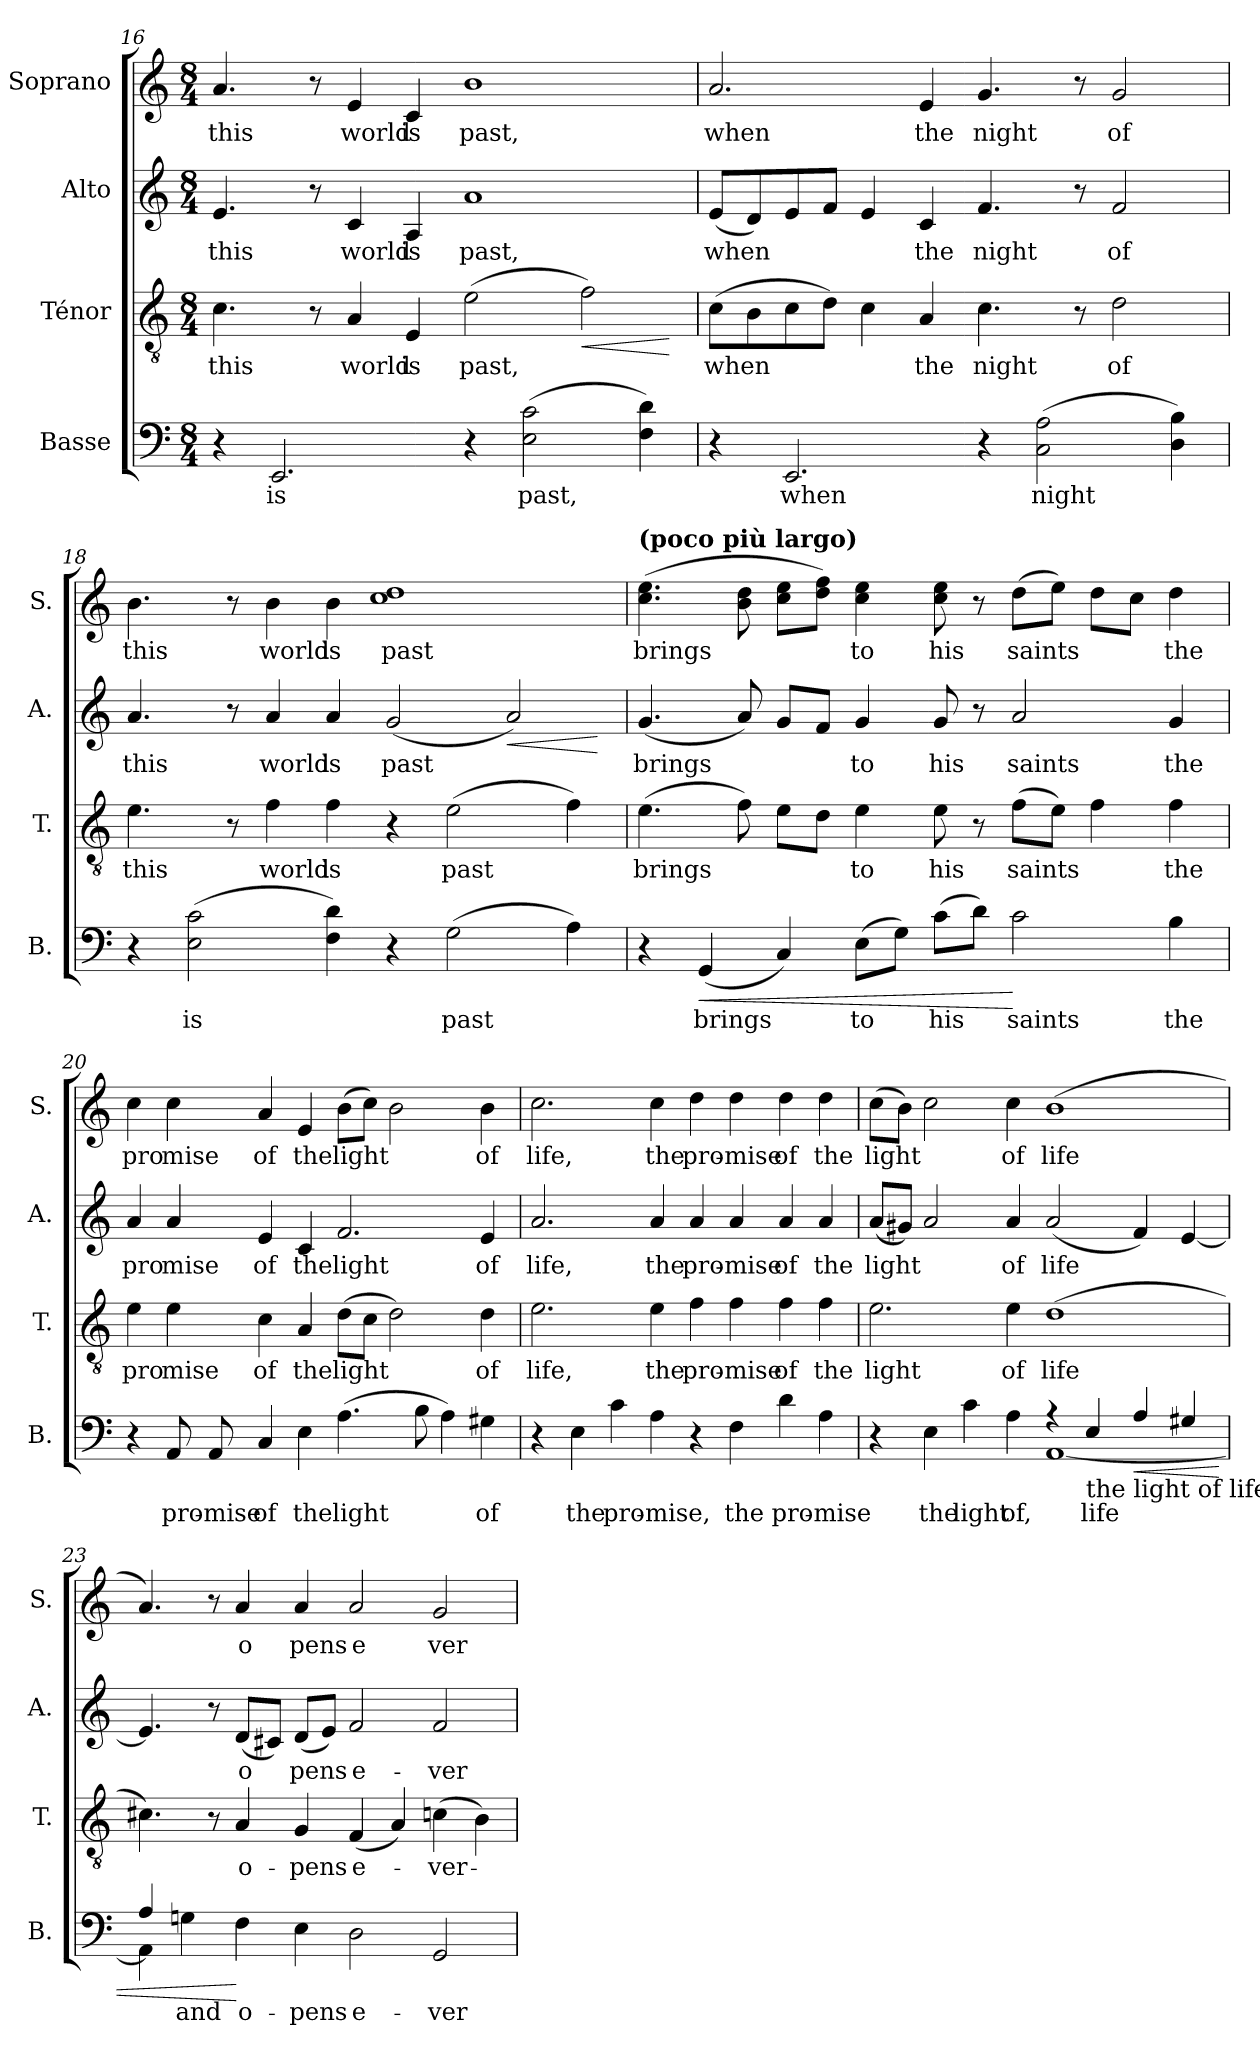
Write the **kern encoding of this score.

**kern	**text	**dynam	**kern	**text	**dynam	**kern	**text	**dynam	**kern	**text
*part4	*part4	*part4	*part3	*part3	*part3	*part2	*part2	*part2	*part1	*part1
*staff4	*staff4	*staff4	*staff3	*staff3	*staff3	*staff2	*staff2	*staff2	*staff1	*staff1
*I"Basse	*	*	*I"Ténor	*	*	*I"Alto	*	*	*I"Soprano	*
*I'B.	*	*	*I'T.	*	*	*I'A.	*	*	*I'S.	*
!!LO:LB:g=z
*clefF4	*	*	*clefGv2	*	*	*clefG2	*	*	*clefG2	*
*k[]	*	*	*k[]	*	*	*k[]	*	*	*k[]	*
*M8/4	*	*	*M8/4	*	*	*M8/4	*	*	*M8/4	*
=16	=16	=16	=16	=16	=16	=16	=16	=16	=16	=16
!	!	!	!	!LO:LY:b	!	!	!LO:LY:b	!	!	!LO:LY:b
4r	.	.	4.c\	this	.	4.e/	this	.	4.a/	this
!	!LO:LY:b	!	!	!	!	!	!	!	!	!
2.EE/	is	.	.	.	.	.	.	.	.	.
.	.	.	8r	.	.	8r	.	.	8r	.
!	!	!	!	!LO:LY:b	!	!	!LO:LY:b	!	!	!LO:LY:b
.	.	.	4A/	world	.	4c/	world	.	4e/	world
!	!	!	!	!LO:LY:b	!	!	!LO:LY:b	!	!	!LO:LY:b
.	.	.	4E/	is	.	4A/	is	.	4c/	is
!	!	!	!	!LO:LY:b	!	!	!LO:LY:b	!	!	!LO:LY:b
4r	.	.	(2e\	past,	.	1a	past,	.	1b	past,
!	!LO:LY:b	!	!	!	!	!	!	!	!	!
(2E\ 2c\	past,	.	.	.	.	.	.	.	.	.
!	!	!	!	!	!LO:HP:b	!	!	!	!	!
.	.	.	2f\)	.	<	.	.	.	.	.
4F\ 4d\)	.	.	.	.	.	.	.	.	.	.
.	.	.	.	.	[	.	.	.	.	.
=17	=17	=17	=17	=17	=17	=17	=17	=17	=17	=17
!	!	!	!	!LO:LY:b	!	!	!LO:LY:b	!	!	!LO:LY:b
4r	.	.	(8c\L	when	.	(>8e/L	when	.	2.a/	when
.	.	.	8B\	.	.	8d/)	.	.	.	.
!	!LO:LY:b	!	!	!	!	!	!	!	!	!
2.EE/	when	.	8c\	.	.	8e/	.	.	.	.
.	.	.	8d\J)	.	.	8f/J	.	.	.	.
.	.	.	4c\	.	.	4e/	.	.	.	.
!	!	!	!	!LO:LY:b	!	!	!LO:LY:b	!	!	!LO:LY:b
.	.	.	4A/	the	.	4c/	the	.	4e/	the
!	!	!	!	!LO:LY:b	!	!	!LO:LY:b	!	!	!LO:LY:b
4r	.	.	4.c\	night	.	4.f/	night	.	4.g/	night
!	!LO:LY:b	!	!	!	!	!	!	!	!	!
(2C\ 2A\	night	.	.	.	.	.	.	.	.	.
.	.	.	8r	.	.	8r	.	.	8r	.
!	!	!	!	!LO:LY:b	!	!	!LO:LY:b	!	!	!LO:LY:b
.	.	.	2d\	of	.	2f/	of	.	2g/	of
4D\ 4B\)	.	.	.	.	.	.	.	.	.	.
=18	=18	=18	=18	=18	=18	=18	=18	=18	=18	=18
!	!	!	!	!LO:LY:b	!	!	!LO:LY:b	!	!	!LO:LY:b
4r	.	.	4.e\	this	.	4.a/	this	.	4.b\	this
!	!LO:LY:b	!	!	!	!	!	!	!	!	!
(2E\ 2c\	is	.	.	.	.	.	.	.	.	.
.	.	.	8r	.	.	8r	.	.	8r	.
!	!	!	!	!LO:LY:b	!	!	!LO:LY:b	!	!	!LO:LY:b
.	.	.	4f\	world	.	4a/	world	.	4b\	world
!	!	!	!	!LO:LY:b	!	!	!LO:LY:b	!	!	!LO:LY:b
4F\ 4d\)	.	.	4f\	is	.	4a/	is	.	4b\	is
!	!	!	!	!	!	!	!LO:LY:b	!	!	!LO:LY:b
4r	.	.	4r	.	.	(>2g/	past	.	1cc 1dd	past
!	!LO:LY:b	!	!	!LO:LY:b	!	!	!	!	!	!
(2G\	past	.	(2e\	past	.	.	.	.	.	.
!	!	!	!	!	!	!	!	!LO:HP:b	!	!
.	.	.	.	.	.	2a/)	.	<	.	.
4A\)	.	.	4f\)	.	.	.	.	.	.	.
.	.	.	.	.	.	.	.	[	.	.
!!LO:PB:g=z
=19	=19	=19	=19	=19	=19	=19	=19	=19	=19	=19
!	!	!	!	!	!	!	!	!	!LO:TX:a:B:t=(poco più largo)	!
!	!	!	!	!LO:LY:b	!	!	!LO:LY:b	!	!	!LO:LY:b
4r	.	.	(4.e\	brings	.	(>4.g/	brings	.	(4.cc\ 4.ee\	brings
!	!LO:LY:b	!LO:HP:b	!	!	!	!	!	!	!	!
(>4GG/	brings	<	.	.	.	.	.	.	.	.
.	.	.	8f\)	.	.	8a/)	.	.	8b\ 8dd\	.
4C/)	.	.	8e\L	.	.	8g/L	.	.	8cc\ 8ee\L	.
.	.	.	8d\J	.	.	8f/J	.	.	8dd\ 8ff\J)	.
!	!LO:LY:b	!	!	!LO:LY:b	!	!	!LO:LY:b	!	!	!LO:LY:b
(8E\L	to	.	4e\	to	.	4g/	to	.	4cc\ 4ee\	to
8G\J)	.	.	.	.	.	.	.	.	.	.
!	!LO:LY:b	!	!	!LO:LY:b	!	!	!LO:LY:b	!	!	!LO:LY:b
(8c\L	his	.	8e\	his	.	8g/	his	.	8cc\ 8ee\	his
8d\J)	.	.	8r	.	.	8r	.	.	8r	.
!	!LO:LY:b	!	!	!LO:LY:b	!	!	!LO:LY:b	!	!	!LO:LY:b
2c\	saints	[	(8f\L	saints	.	2a/	saints	.	(8dd\L	saints
.	.	.	8e\J)	.	.	.	.	.	8ee\J)	.
.	.	.	4f\	.	.	.	.	.	8dd\L	.
.	.	.	.	.	.	.	.	.	8cc\J	.
!	!LO:LY:b	!	!	!LO:LY:b	!	!	!LO:LY:b	!	!	!LO:LY:b
4B\	the	.	4f\	the	.	4g/	the	.	4dd\	the
=20	=20	=20	=20	=20	=20	=20	=20	=20	=20	=20
!	!	!	!	!LO:LY:b	!	!	!LO:LY:b	!	!	!LO:LY:b
4r	.	.	4e\	pro	.	4a/	pro	.	4cc\	pro
!	!LO:LY:b	!	!	!LO:LY:b	!	!	!LO:LY:b	!	!	!LO:LY:b
8AA/	pro-	.	4e\	mise	.	4a/	mise	.	4cc\	mise
!	!LO:LY:b	!	!	!	!	!	!	!	!	!
8AA/	-mise	.	.	.	.	.	.	.	.	.
!	!LO:LY:b	!	!	!LO:LY:b	!	!	!LO:LY:b	!	!	!LO:LY:b
4C/	of	.	4c\	of	.	4e/	of	.	4a/	of
!	!LO:LY:b	!	!	!LO:LY:b	!	!	!LO:LY:b	!	!	!LO:LY:b
4E\	the	.	4A/	the	.	4c/	the	.	4e/	the
!	!LO:LY:b	!	!	!LO:LY:b	!	!	!LO:LY:b	!	!	!LO:LY:b
(4.A\	light	.	(8d\L	light	.	2.f/	light	.	(8b\L	light
.	.	.	8c\J	.	.	.	.	.	8cc\J)	.
.	.	.	2d\)	.	.	.	.	.	2b\	.
8B\	.	.	.	.	.	.	.	.	.	.
4A\)	.	.	.	.	.	.	.	.	.	.
!	!LO:LY:b	!	!	!LO:LY:b	!	!	!LO:LY:b	!	!	!LO:LY:b
4G#X\	of	.	4d\	of	.	4e/	of	.	4b\	of
!!LO:LB:g=z
=21	=21	=21	=21	=21	=21	=21	=21	=21	=21	=21
!	!	!	!	!LO:LY:b	!	!	!LO:LY:b	!	!	!LO:LY:b
4r	.	.	2.e\	life,	.	2.a/	life,	.	2.cc\	life,
!	!LO:LY:b	!	!	!	!	!	!	!	!	!
4E\	the	.	.	.	.	.	.	.	.	.
!	!LO:LY:b	!	!	!	!	!	!	!	!	!
4c\	pro-	.	.	.	.	.	.	.	.	.
!	!LO:LY:b	!	!	!LO:LY:b	!	!	!LO:LY:b	!	!	!LO:LY:b
4A\	-mise,	.	4e\	the	.	4a/	the	.	4cc\	the
!	!	!	!	!LO:LY:b	!	!	!LO:LY:b	!	!	!LO:LY:b
4r	.	.	4f\	pro-	.	4a/	pro-	.	4dd\	pro-
!	!LO:LY:b	!	!	!LO:LY:b	!	!	!LO:LY:b	!	!	!LO:LY:b
4F\	the	.	4f\	-mise	.	4a/	-mise	.	4dd\	-mise
!	!LO:LY:b	!	!	!LO:LY:b	!	!	!LO:LY:b	!	!	!LO:LY:b
4d\	pro-	.	4f\	of	.	4a/	of	.	4dd\	of
!	!LO:LY:b	!	!	!LO:LY:b	!	!	!LO:LY:b	!	!	!LO:LY:b
4A\	-mise	.	4f\	the	.	4a/	the	.	4dd\	the
=22	=22	=22	=22	=22	=22	=22	=22	=22	=22	=22
*^	*	*	*	*	*	*	*	*	*	*
!	!	!	!	!	!LO:LY:b	!	!	!LO:LY:b	!	!	!LO:LY:b
4r	1ryy	.	.	2.e\	light	.	(>8a/L	light	.	(8cc\L	light
.	.	.	.	.	.	.	8g#X/J)	.	.	8b\J)	.
!	!	!LO:LY:b	!	!	!	!	!	!	!	!	!
4E\	.	the	.	.	.	.	2a/	.	.	2cc\	.
!	!	!LO:LY:b	!	!	!	!	!	!	!	!	!
4c\	.	light	.	.	.	.	.	.	.	.	.
!	!	!LO:LY:b	!	!	!LO:LY:b	!	!	!LO:LY:b	!	!	!LO:LY:b
4A\	.	of,	.	4e\	of	.	4a/	of	.	4cc\	of
!	!	!	!	!	!LO:LY:b	!	!	!LO:LY:b	!	!	!LO:LY:b
4r	[1AA	.	.	(1d	life	.	(>2a/	life	.	(1b	life
!LO:TX:b:t=the light of life	!	!	!	!	!	!	!	!	!	!	!
!	!	!LO:LY:b	!	!	!	!	!	!	!	!	!
4E/	.	life	.	.	.	.	.	.	.	.	.
!	!	!	!LO:HP:b	!	!	!	!	!	!	!	!
4A/	.	.	<	.	.	.	4f/)	.	.	.	.
4G#X/	.	.	.	.	.	.	[4e/	.	.	.	.
!!LO:LB:g=z
=23	=23	=23	=23	=23	=23	=23	=23	=23	=23	=23	=23
4A/	4AA\]	.	.	4.c#X\)	.	.	4.e/]	.	.	4.a/)	.
!	!	!LO:LY:b	!	!	!	!	!	!	!	!	!
4Gn\	1..ryy	and	.	.	.	.	.	.	.	.	.
.	.	.	.	8r	.	.	8r	.	.	8r	.
!	!	!LO:LY:b	!	!	!LO:LY:b	!	!	!LO:LY:b	!	!	!LO:LY:b
4F\	.	o-	[	4A/	o-	.	(>8d/L	o	.	4a/	o
.	.	.	.	.	.	.	8c#X/J)	.	.	.	.
!	!	!LO:LY:b	!	!	!LO:LY:b	!	!	!LO:LY:b	!	!	!LO:LY:b
4E\	.	-pens	.	4G/	-pens	.	(>8d/L	pens	.	4a/	pens
.	.	.	.	.	.	.	8e/J)	.	.	.	.
!	!	!LO:LY:b	!	!	!LO:LY:b	!	!	!LO:LY:b	!	!	!LO:LY:b
2D\	.	e-	.	(>4F/	e-	.	2f/	e-	.	2a/	e
.	.	.	.	4A/)	.	.	.	.	.	.	.
!	!	!LO:LY:b	!	!	!LO:LY:b	!	!	!LO:LY:b	!	!	!LO:LY:b
2GG/	.	-ver-	.	(4cn\	-ver-	.	2f/	-ver-	.	2g/	ver
.	.	.	.	4B\)	.	.	.	.	.	.	.
*v	*v	*	*	*	*	*	*	*	*	*	*
=	=	=	=	=	=	=	=	=	=	=
*-	*-	*-	*-	*-	*-	*-	*-	*-	*-	*-
